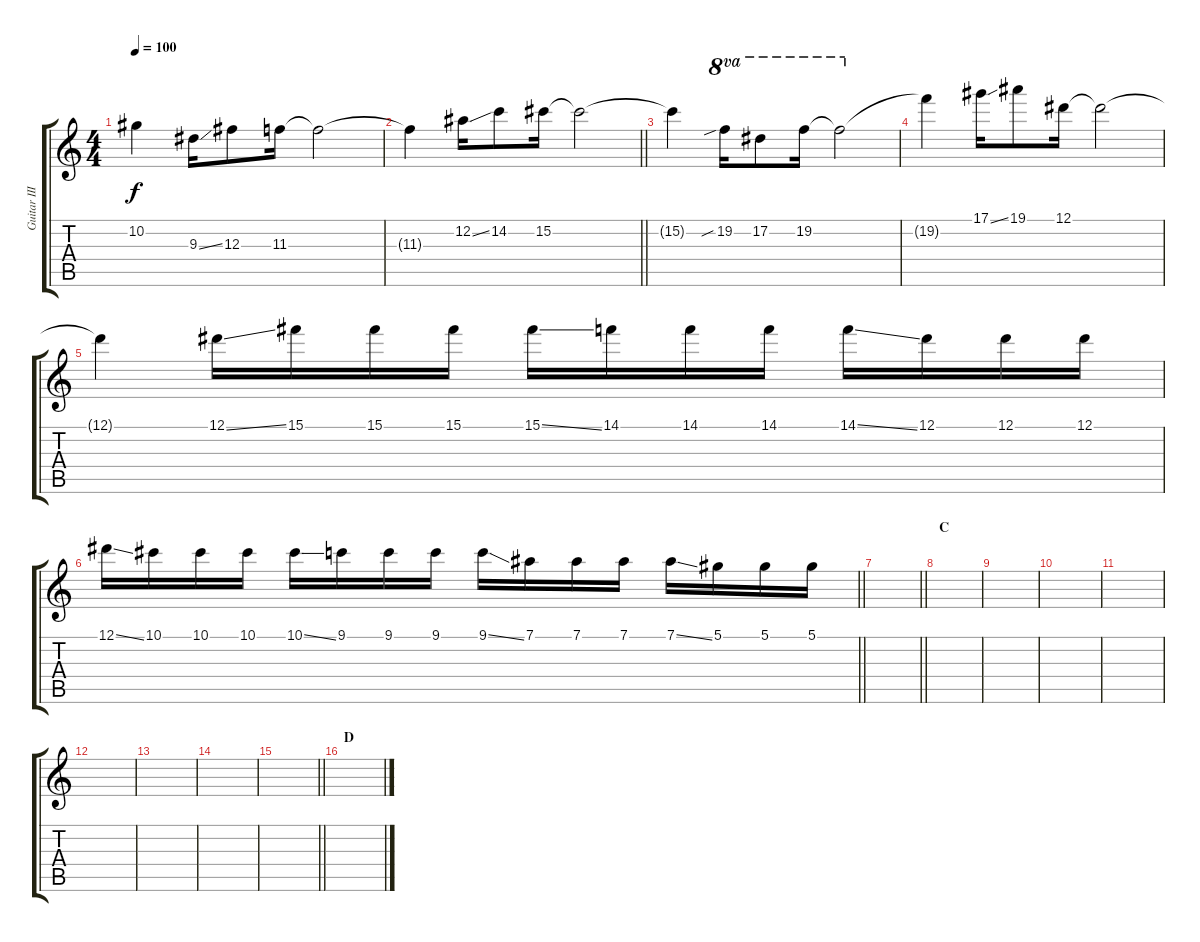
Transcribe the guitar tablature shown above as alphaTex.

\track ("Guitar III Delay" "Guitar III") {instrument distortionguitar}
\staff {score tabs}
\tuning (Eb4 Bb3 Gb3 Db3 Ab2 Eb2) {hide}
\ts (4 4)
\tempo 100
\clef g2
\ks c
10.2{t}.4{dy f} 9.3{ss}.16 12.3.8 11.3.16 11.3{t}.2 |
\barLineRight lightlight
11.3{t}.4 12.2{ss}.16 14.2.8 15.2.16 15.2{t}.2 |
15.2{t}.4 19.2{sib}.16{ot 8va} 17.2.8{ot 8va} 19.2.16{ot 8va} 19.2{t}.2{ot 8va} |
19.2{t}.4 17.1{ss}.16 19.1.8 12.1.16 12.1{t}.2 |
12.1{t}.4 12.1{ss}.16 15.1.16 15.1.16 15.1.16 15.1{ss}.16 14.1.16 14.1.16 14.1.16 14.1{ss}.16 12.1.16 12.1.16 12.1.16 |
\barLineRight lightlight
12.1{ss}.16 10.1.16 10.1.16 10.1.16 10.1{ss}.16 9.1.16 9.1.16 9.1.16 9.1{ss}.16 7.1.16 7.1.16 7.1.16 7.1{ss}.16 5.1.16 5.1.16 5.1.16 |
\barLineRight lightlight
|
\section ("" "C")
|
|
|
|
|
|
|
\barLineRight lightlight
|
\section ("" "D")
